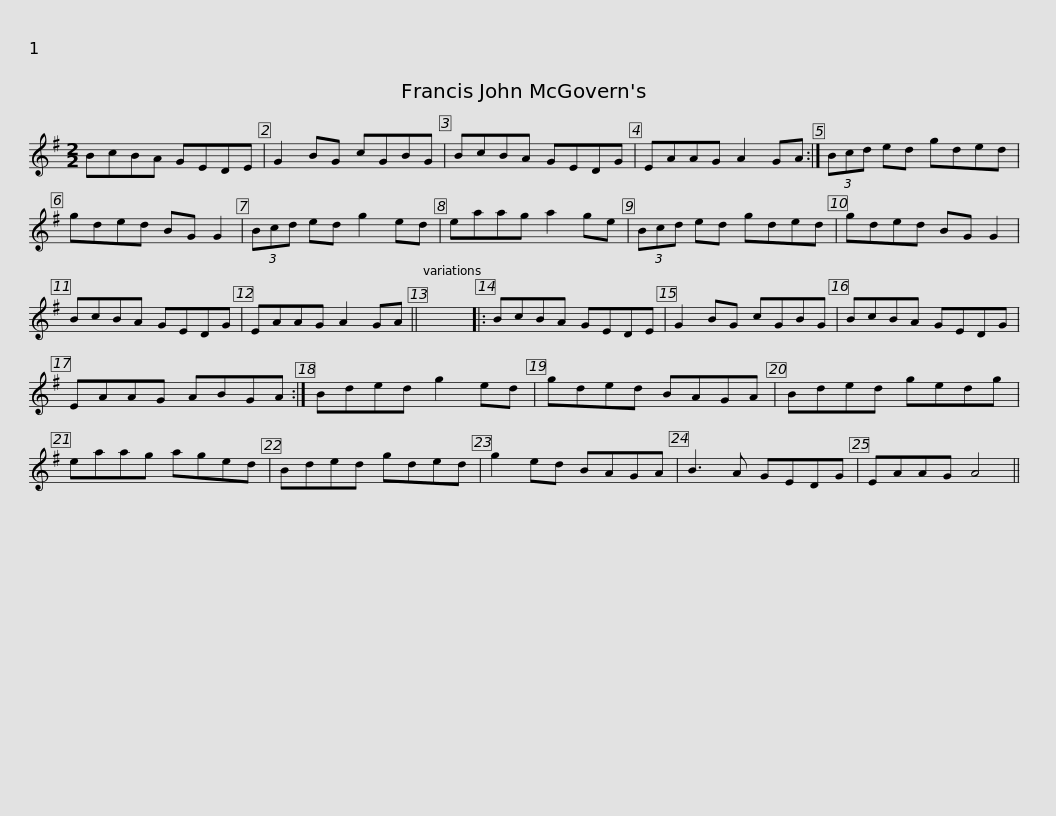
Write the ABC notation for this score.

X:1
L:1/8
M:2/2
I:linebreak $
K:G
V:1 treble
V:1
 BcBA GEDE | G2 BG cGBG | BcBA GEDG | EAAG A2 GA :| (3Bcd ed gded |$ %5
 gded BG G2 | (3Bcd ed g2 ed | eaag a2 ge | (3Bcd ed gded | gded BG G2 |$ %10
 BcBA GEDG | EAAG A2 GA || x8 |: BcBA GEDE | G2 BG cGBG | %15
 BcBA GEDG |$ EAAG ABGA :| Bded g2 ed | gded BAGA | Bded gedg | %20
 eaag aged |$ Bded gded | g2 ed BAGA | B3 A GEDG | EAAG A4 || %25
